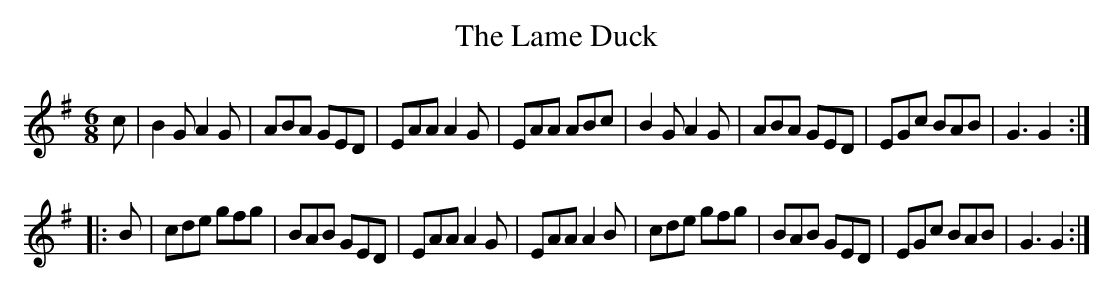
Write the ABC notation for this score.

X:1
T: The Lame Duck
M: 6/8
L: 1/8
K: G
   c \
| B2G A2G | ABA GED | EAA A2G | EAA ABc \
| B2G A2G | ABA GED | EGc BAB | G3  G2 :|
|: B \
| cde gfg | BAB GED | EAA A2G | EAA A2B \
| cde gfg | BAB GED | EGc BAB | G3  G2 :|
